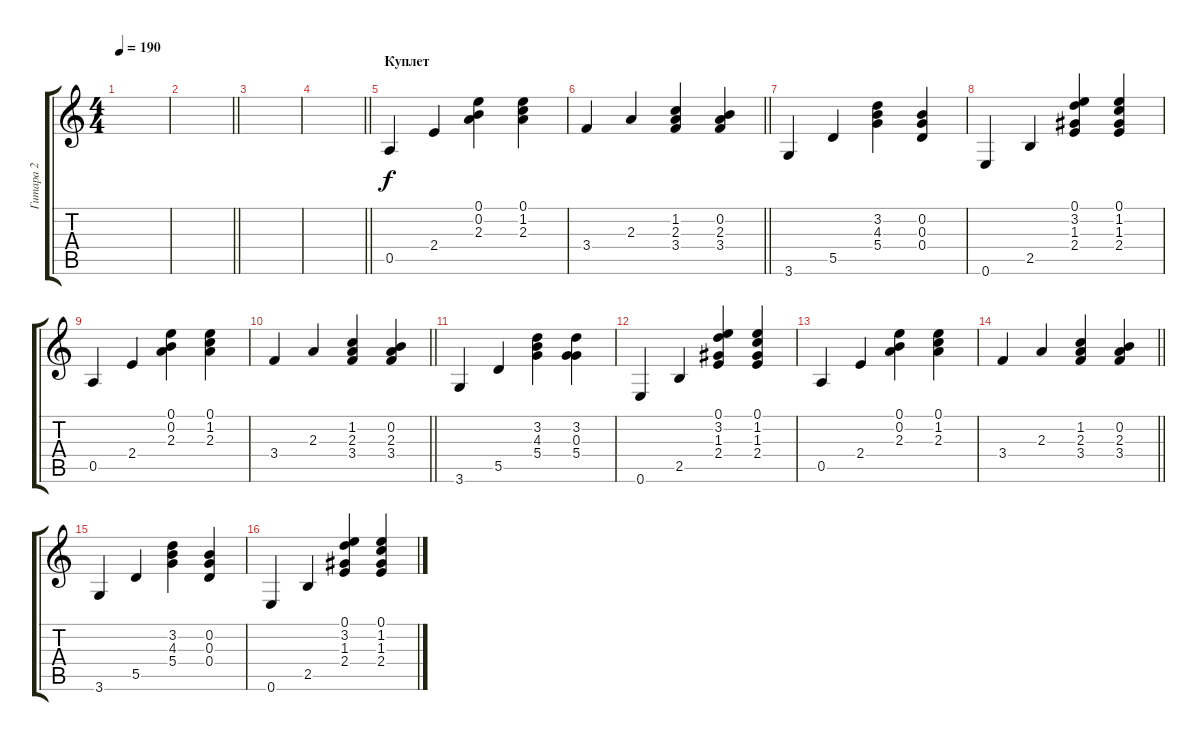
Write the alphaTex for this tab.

\track ("Гитара 2" "Гитара 2") {instrument electricguitarjazz}
\staff {score tabs}
\tuning (E4 B3 G3 D3 A2 E2) {hide}
\ts (4 4)
\tempo 190
\clef g2
\ks c
|
\barLineRight lightlight
|
|
\barLineRight lightlight
|
\section ("" "Куплет")
0.5.4 2.4.4 (0.1 0.2 2.3).4 (0.1 1.2 2.3).4 |
\barLineRight lightlight
3.4.4 2.3.4 (1.2 2.3 3.4).4 (0.2 2.3 3.4).4 |
3.6.4 5.5.4 (3.2 4.3 5.4).4 (0.2 0.3 0.4).4 |
0.6.4 2.5.4 (0.1 3.2 1.3 2.4).4 (0.1 1.2 1.3 2.4).4 |
0.5.4 2.4.4 (0.1 0.2 2.3).4 (0.1 1.2 2.3).4 |
\barLineRight lightlight
3.4.4 2.3.4 (1.2 2.3 3.4).4 (0.2 2.3 3.4).4 |
3.6.4 5.5.4 (3.2 4.3 5.4).4 (3.2 0.3 5.4).4 |
0.6.4 2.5.4 (0.1 3.2 1.3 2.4).4 (0.1 1.2 1.3 2.4).4 |
0.5.4 2.4.4 (0.1 0.2 2.3).4 (0.1 1.2 2.3).4 |
\barLineRight lightlight
3.4.4 2.3.4 (1.2 2.3 3.4).4 (0.2 2.3 3.4).4 |
3.6.4 5.5.4 (3.2 4.3 5.4).4 (0.2 0.3 0.4).4 |
0.6.4 2.5.4 (0.1 3.2 1.3 2.4).4 (0.1 1.2 1.3 2.4).4
